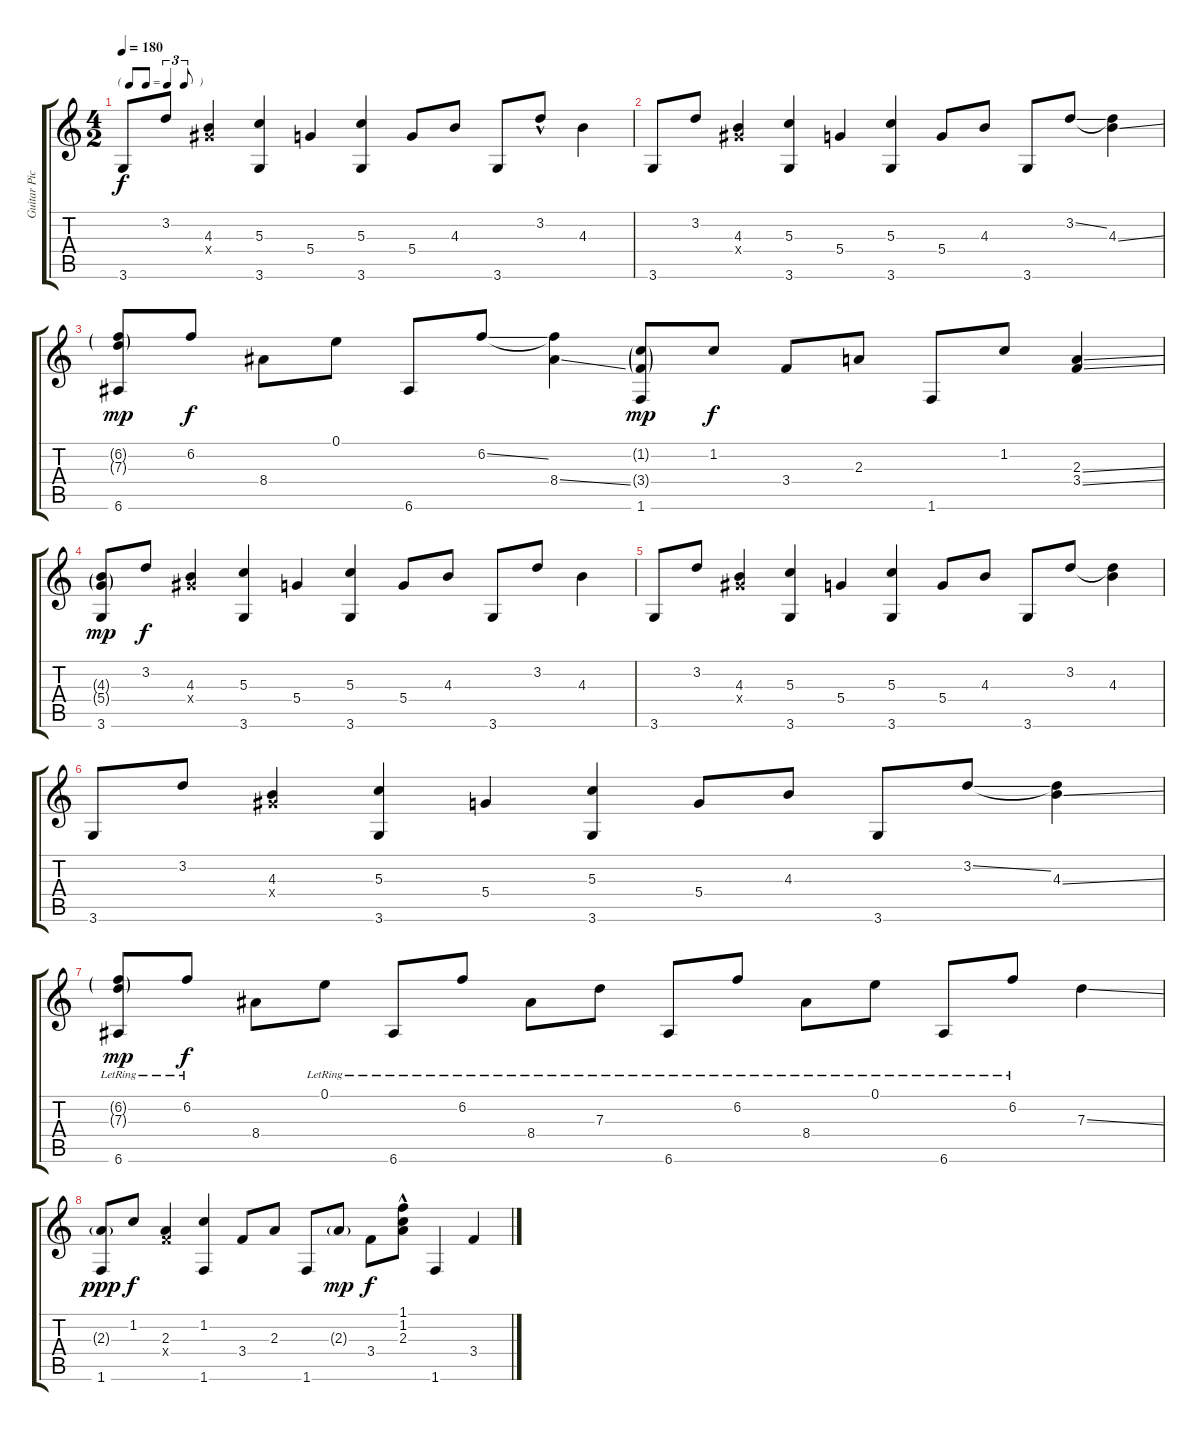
\track ("Guitar Picking" "Guitar Pic") {instrument acousticguitarsteel}
\staff {score tabs}
\tuning (E4 B3 G3 D3 A2 E2) {hide}
\ts (4 2)
\tf triplet8th
\tempo 180
\clef g2
\ks c
3.6.8{dy f instrument acousticguitarsteel} 3.2.8 (4.3 6.4{x}).4 (5.3 3.6).4 5.4.4 (5.3 3.6).4 5.4.8 4.3.8 3.6.8 3.2{hac}.8 4.3.4 |
3.6.8 3.2.8 (4.3 6.4{x}).4 (5.3 3.6).4 5.4.4 (5.3 3.6).4 5.4.8 4.3.8 3.6.8 3.2{ss}.8 (3.2{t} 4.3{ss}).4 |
(6.2{g} 7.3{g} 6.6).8{dy mp} 6.2.8{dy f} 8.4.8 0.1.8 6.6.8 6.2{ss}.8 (6.2{t} 8.4{ss}).4 (1.2{g} 3.4{g} 1.6).8{dy mp} 1.2.8{dy f} 3.4.8 2.3.8 1.6.8 1.2.8 (2.3{ss} 3.4{ss}).4 |
(4.3{g} 5.4{g} 3.6).8{dy mp} 3.2.8{dy f} (4.3 6.4{x}).4 (5.3 3.6).4 5.4.4 (5.3 3.6).4 5.4.8 4.3.8 3.6.8 3.2.8 4.3.4 |
3.6.8 3.2.8 (4.3 6.4{x}).4 (5.3 3.6).4 5.4.4 (5.3 3.6).4 5.4.8 4.3.8 3.6.8 3.2.8 (3.2{t} 4.3).4 |
3.6.8 3.2.8 (4.3 6.4{x}).4 (5.3 3.6).4 5.4.4 (5.3 3.6).4 5.4.8 4.3.8 3.6.8 3.2{ss}.8 (3.2{t} 4.3{ss}).4 |
(6.2{g lr} 7.3{g} 6.6).8{dy mp} 6.2{lr}.8{dy f} 8.4.8 0.1{lr}.8 6.6{lr}.8 6.2{lr}.8 8.4{lr}.8 7.3{lr}.8 6.6{lr}.8 6.2{lr}.8 8.4{lr}.8 0.1{lr}.8 6.6{lr}.8 6.2{lr}.8 7.3{ss}.4 |
(2.3{g} 1.6).8{dy ppp} 1.2.8{dy f} (2.3 3.4{x}).4 (1.2 1.6).4 3.4.8 2.3.8 1.6.8 2.3{g}.8{dy mp} 3.4.8{dy f} (1.1{hac} 1.2{hac} 2.3{hac}).8 1.6.4 3.4{ss}.4
